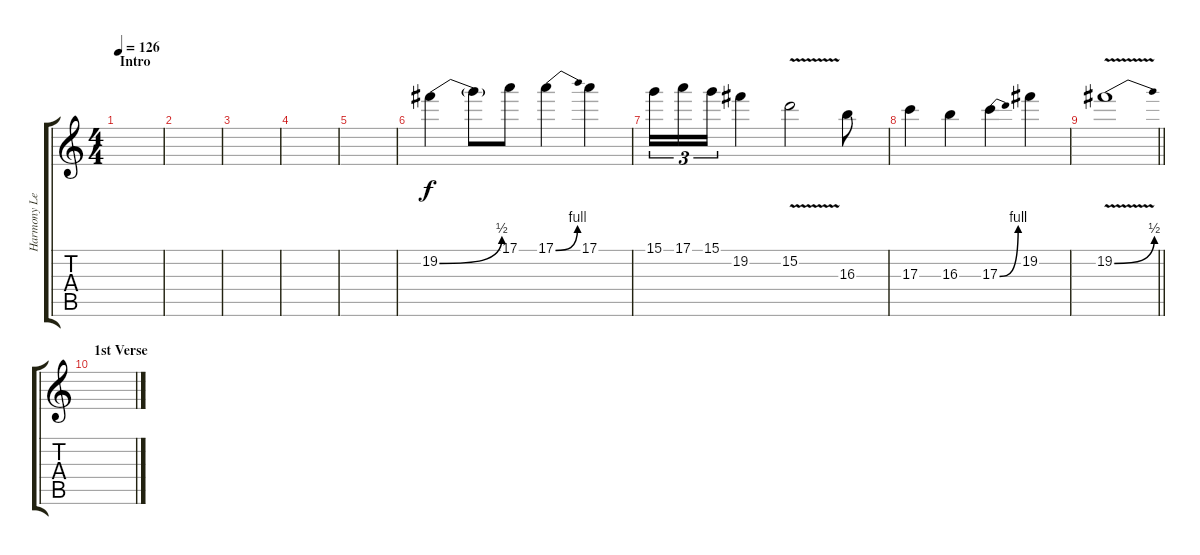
\track ("Harmony Lead / Strings" "Harmony Le") {instrument overdrivenguitar}
\staff {score tabs}
\tuning (E4 B3 G3 D3 A2 E2) {hide}
\ts (4 4)
\section ("" "Intro")
\tempo 126
\clef g2
\ks c
|
|
|
|
|
19.2{be (bend 0 0 60 2)}.4 19.2{t}.8 17.1.8 17.1{be (bend 0 0 60 4)}.4 17.1.4 |
15.1.16{tu (3 2)} 17.1.16{tu (3 2)} 15.1.16{tu (3 2)} 19.2.4 15.2{v}.2 16.3.8 |
17.3.4 16.3.4 17.3{be (bend 0 0 60 4)}.4 19.2.4 |
\barLineRight lightlight
19.2{be (bend 0 0 60 2) v}.1 |
\section ("" "1st Verse")
